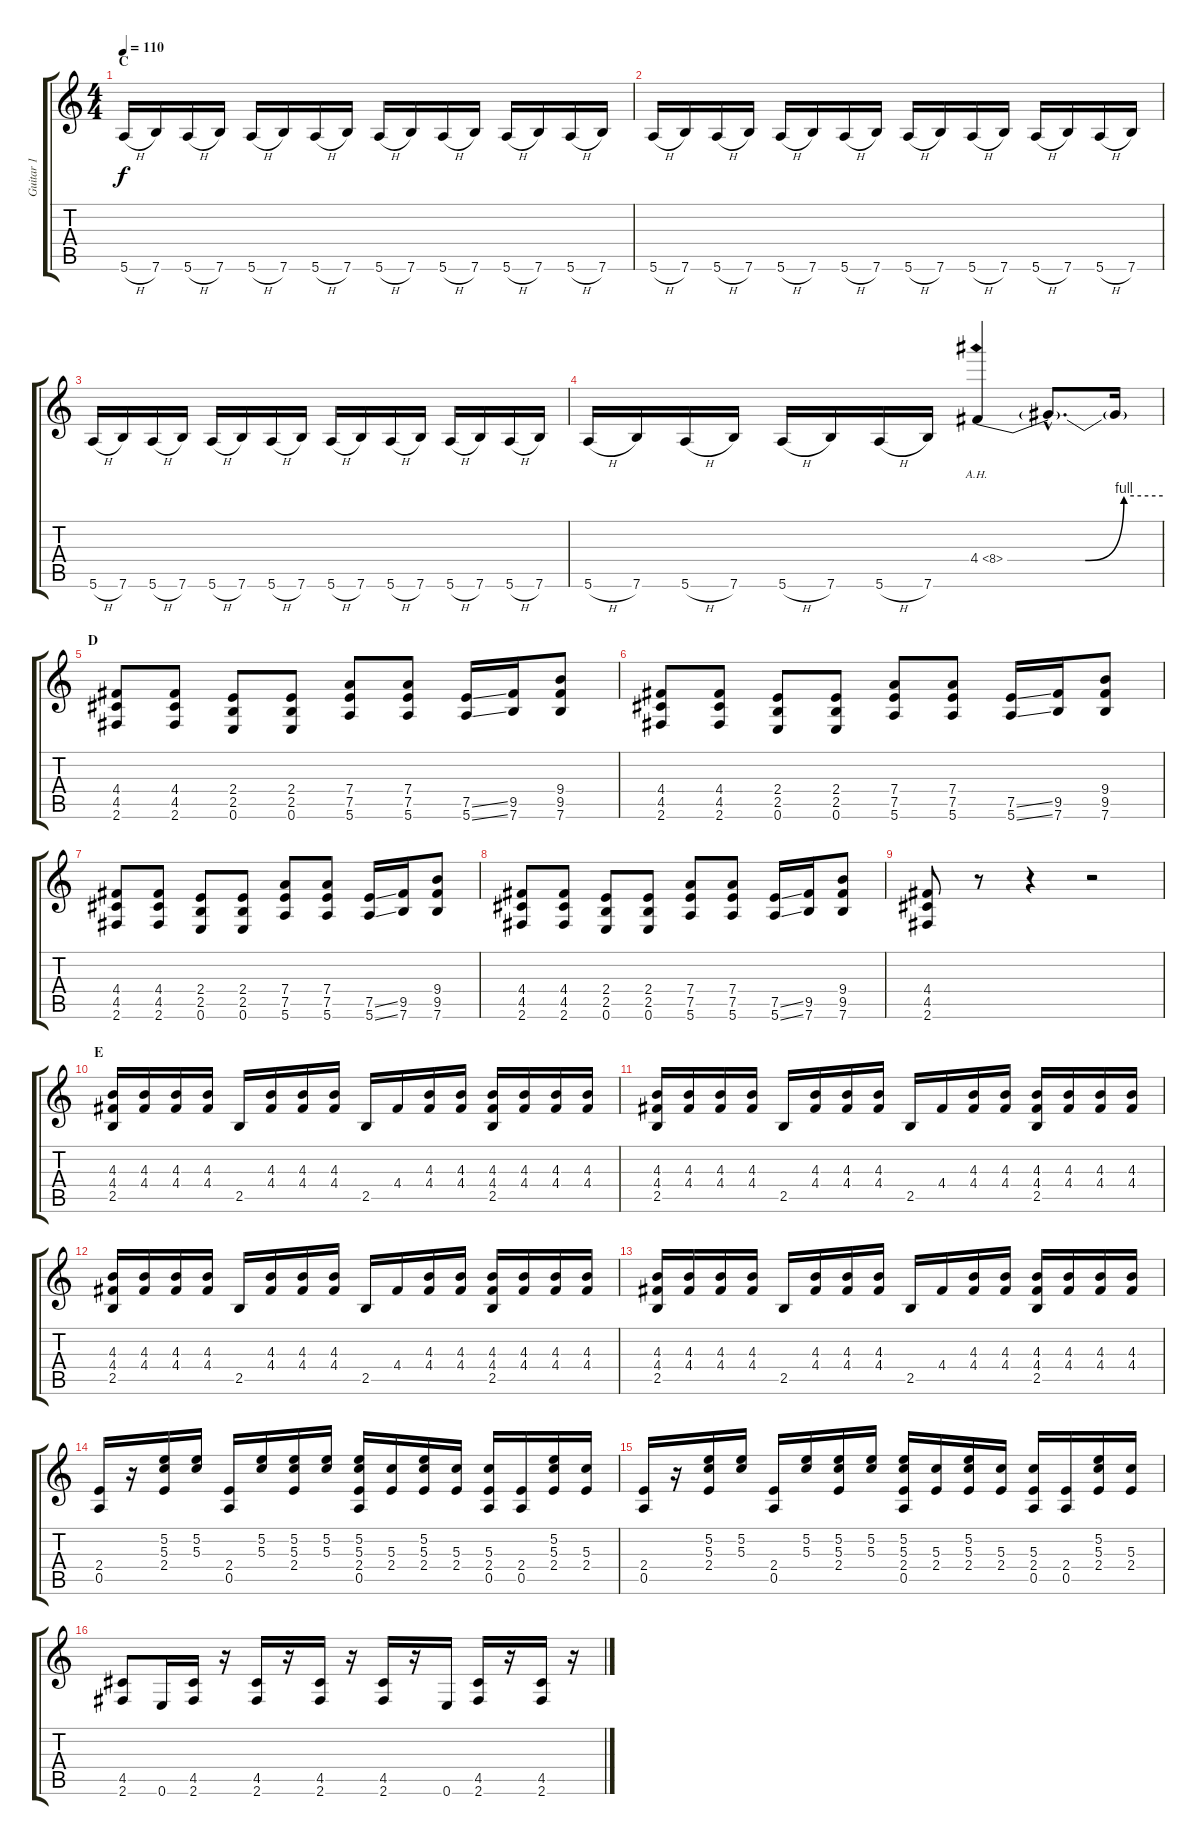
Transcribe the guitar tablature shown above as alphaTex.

\track ("Guitar 1" "Guitar 1") {instrument distortionguitar}
\staff {score tabs}
\tuning (E4 B3 G3 D3 A2 E2) {hide}
\ts (4 4)
\section ("" "C")
\tempo 110
\clef g2
\ks c
5.6{h}.16{dy f} 7.6.16 5.6{h}.16 7.6.16 5.6{h}.16 7.6.16 5.6{h}.16 7.6.16 5.6{h}.16 7.6.16 5.6{h}.16 7.6.16 5.6{h}.16 7.6.16 5.6{h}.16 7.6.16 |
5.6{h}.16 7.6.16 5.6{h}.16 7.6.16 5.6{h}.16 7.6.16 5.6{h}.16 7.6.16 5.6{h}.16 7.6.16 5.6{h}.16 7.6.16 5.6{h}.16 7.6.16 5.6{h}.16 7.6.16 |
5.6{h}.16 7.6.16 5.6{h}.16 7.6.16 5.6{h}.16 7.6.16 5.6{h}.16 7.6.16 5.6{h}.16 7.6.16 5.6{h}.16 7.6.16 5.6{h}.16 7.6.16 5.6{h}.16 7.6.16 |
5.6{h}.16 7.6.16 5.6{h}.16 7.6.16 5.6{h}.16 7.6.16 5.6{h}.16 7.6.16 4.4{be (custom 0 0 30 0 45 4 60 4) ah 4}.4 4.4{hac t}.8{d} 4.4{t}.16 |
\section ("" "D")
(4.4 4.5 2.6).8 (4.4 4.5 2.6).8 (2.4 2.5 0.6).8 (2.4 2.5 0.6).8 (7.4 7.5 5.6).8 (7.4 7.5 5.6).8 (7.5{ss} 5.6{ss}).16 (9.5 7.6).16 (9.4 9.5 7.6).8 |
(4.4 4.5 2.6).8 (4.4 4.5 2.6).8 (2.4 2.5 0.6).8 (2.4 2.5 0.6).8 (7.4 7.5 5.6).8 (7.4 7.5 5.6).8 (7.5{ss} 5.6{ss}).16 (9.5 7.6).16 (9.4 9.5 7.6).8 |
(4.4 4.5 2.6).8 (4.4 4.5 2.6).8 (2.4 2.5 0.6).8 (2.4 2.5 0.6).8 (7.4 7.5 5.6).8 (7.4 7.5 5.6).8 (7.5{ss} 5.6{ss}).16 (9.5 7.6).16 (9.4 9.5 7.6).8 |
(4.4 4.5 2.6).8 (4.4 4.5 2.6).8 (2.4 2.5 0.6).8 (2.4 2.5 0.6).8 (7.4 7.5 5.6).8 (7.4 7.5 5.6).8 (7.5{ss} 5.6{ss}).16 (9.5 7.6).16 (9.4 9.5 7.6).8 |
(4.4 4.5 2.6).8 r.8 r.4 r.2 |
\section ("" "E")
(4.3 4.4 2.5).16 (4.3 4.4).16 (4.3 4.4).16 (4.3 4.4).16 2.5.16 (4.3 4.4).16 (4.3 4.4).16 (4.3 4.4).16 2.5.16 4.4.16 (4.3 4.4).16 (4.3 4.4).16 (4.3 4.4 2.5).16 (4.3 4.4).16 (4.3 4.4).16 (4.3 4.4).16 |
(4.3 4.4 2.5).16 (4.3 4.4).16 (4.3 4.4).16 (4.3 4.4).16 2.5.16 (4.3 4.4).16 (4.3 4.4).16 (4.3 4.4).16 2.5.16 4.4.16 (4.3 4.4).16 (4.3 4.4).16 (4.3 4.4 2.5).16 (4.3 4.4).16 (4.3 4.4).16 (4.3 4.4).16 |
(4.3 4.4 2.5).16 (4.3 4.4).16 (4.3 4.4).16 (4.3 4.4).16 2.5.16 (4.3 4.4).16 (4.3 4.4).16 (4.3 4.4).16 2.5.16 4.4.16 (4.3 4.4).16 (4.3 4.4).16 (4.3 4.4 2.5).16 (4.3 4.4).16 (4.3 4.4).16 (4.3 4.4).16 |
(4.3 4.4 2.5).16 (4.3 4.4).16 (4.3 4.4).16 (4.3 4.4).16 2.5.16 (4.3 4.4).16 (4.3 4.4).16 (4.3 4.4).16 2.5.16 4.4.16 (4.3 4.4).16 (4.3 4.4).16 (4.3 4.4 2.5).16 (4.3 4.4).16 (4.3 4.4).16 (4.3 4.4).16 |
(2.4 0.5).16 r.16 (5.2 5.3 2.4).16 (5.2 5.3).16 (2.4 0.5).16 (5.2 5.3).16 (5.2 5.3 2.4).16 (5.2 5.3).16 (5.2 5.3 2.4 0.5).16 (5.3 2.4).16 (5.2 5.3 2.4).16 (5.3 2.4).16 (5.3 2.4 0.5).16 (2.4 0.5).16 (5.2 5.3 2.4).16 (5.3 2.4).16 |
(2.4 0.5).16 r.16 (5.2 5.3 2.4).16 (5.2 5.3).16 (2.4 0.5).16 (5.2 5.3).16 (5.2 5.3 2.4).16 (5.2 5.3).16 (5.2 5.3 2.4 0.5).16 (5.3 2.4).16 (5.2 5.3 2.4).16 (5.3 2.4).16 (5.3 2.4 0.5).16 (2.4 0.5).16 (5.2 5.3 2.4).16 (5.3 2.4).16 |
(4.5 2.6).8 0.6.16 (4.5 2.6).16 r.16 (4.5 2.6).16 r.16 (4.5 2.6).16 r.16 (4.5 2.6).16 r.16 0.6.16 (4.5 2.6).16 r.16 (4.5 2.6).16 r.16
